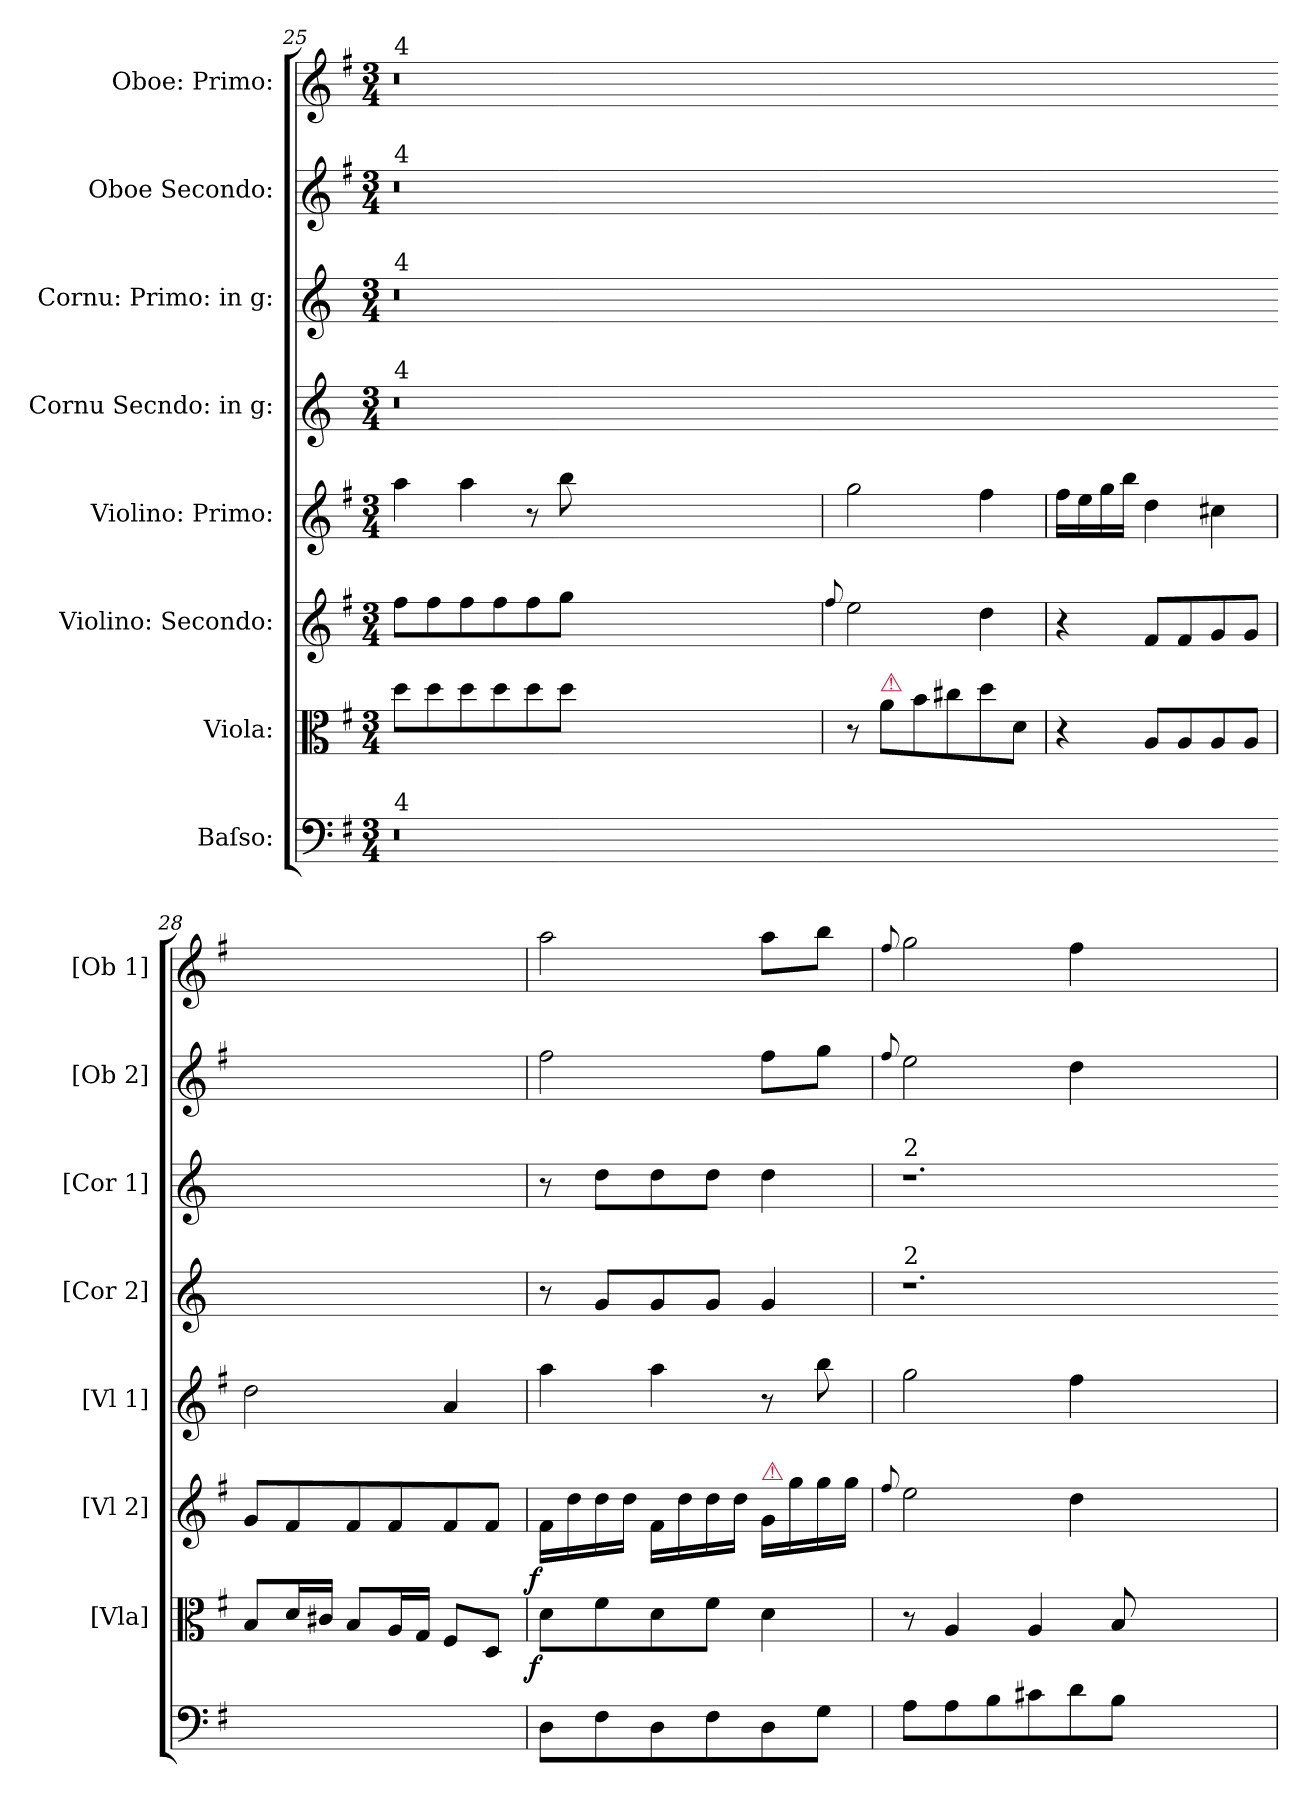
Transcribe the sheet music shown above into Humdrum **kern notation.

**kern	**kern	**dynam	**kern	**dynam	**kern	**dynam	**kern	**kern	**kern	**kern
*part8	*part7	*part7	*part6	*part6	*part5	*part5	*part4	*part3	*part2	*part1
*staff8	*staff7	*staff7	*staff6	*staff6	*staff5	*staff5	*staff4	*staff3	*staff2	*staff1
*I"Baſso:	*I"Viola:	*	*I"Violino: Secondo:	*	*I"Violino: Primo:	*	*I"Cornu Secndo: in g:	*I"Cornu: Primo: in g:	*I"Oboe Secondo:	*I"Oboe: Primo:
*	*I'[Vla]	*	*I'[Vl 2]	*	*I'[Vl 1]	*	*I'[Cor 2]	*I'[Cor 1]	*I'[Ob 2]	*I'[Ob 1]
*clefF4	*clefC3	*	*clefG2	*	*clefG2	*	*clefG2	*clefG2	*clefG2	*clefG2
*	*	*	*	*	*	*	*ITrd3c5	*ITrd3c5	*	*
*k[f#]	*k[f#]	*	*k[f#]	*	*k[f#]	*	*k[f#]	*k[f#]	*k[f#]	*k[f#]
*G:	*G:	*	*G:	*	*G:	*	*	*	*G:	*G:
*M3/4	*M3/4	*	*M3/4	*	*M3/4	*	*M3/4	*M3/4	*M3/4	*M3/4
=25	=25	=25	=25	=25	=25	=25	=25	=25	=25	=25
!	!	!	!	!	!	!	!	!	!	!LO:TX:a:t=4
!	!	!	!	!	!	!	!	!	!LO:TX:a:t=4	!
!	!	!	!	!	!	!	!	!LO:TX:a:t=4	!	!
!	!	!	!	!	!	!	!LO:TX:a:t=4	!	!	!
!LO:TX:a:t=4	!	!	!	!	!	!	!	!	!	!
!	!	!LO:DY:rj	!	!LO:DY:rj	!	!	!	!	!	!
0.r	8dd\L	pia&colon;	8ff#\L	p&colon;	4aa\	.	0.r	0.r	0.r	0.r
.	8dd\	.	8ff#\	.	.	.	.	.	.	.
.	8dd\	.	8ff#\	.	4aa\	p&colon;	.	.	.	.
.	8dd\	.	8ff#\	.	.	.	.	.	.	.
.	8dd\	.	8ff#\	.	8r	.	.	.	.	.
.	8dd\J	.	8gg\J	.	8bb\	.	.	.	.	.
.	0ryy	.	0ryy	.	0ryy	.	.	.	.	.
.	4ryy	.	4ryy	.	4ryy	.	.	.	.	.
=26-	=26	=26-	=26	=26-	=26	=26-	=26-	=26-	=26-	=26-
.	.	.	8qqff#/	.	.	.	.	.	.	.
2.ryy	8r	.	2ee\	.	2gg\	.	2.ryy	2.ryy	2.ryy	2.ryy
!	!LO:TX:a:color=crimson:t=⚠	!	!	!	!	!	!	!	!	!
.	8a\L	.	.	.	.	.	.	.	.	.
.	8b\	.	.	.	.	.	.	.	.	.
.	8cc#X\	.	.	.	.	.	.	.	.	.
.	8dd\	.	4dd\	.	4ff#\	.	.	.	.	.
.	8d/J	.	.	.	.	.	.	.	.	.
=27-	=27	=27-	=27	=27-	=27	=27-	=27-	=27-	=27-	=27-
2.ryy	4r	.	4r	.	16ff#\LL	.	2.ryy	2.ryy	2.ryy	2.ryy
.	.	.	.	.	16ee\	.	.	.	.	.
.	.	.	.	.	16gg\	.	.	.	.	.
.	.	.	.	.	16bb\JJ	.	.	.	.	.
.	8A/L	.	8f#/L	.	4dd\	.	.	.	.	.
.	8A/	.	8f#/	.	.	.	.	.	.	.
.	8A/	.	8g/	.	4cc#X\	.	.	.	.	.
.	8A/J	.	8g/J	.	.	.	.	.	.	.
=28-	=28	=28-	=28	=28-	=28	=28-	=28-	=28-	=28-	=28-
2.ryy	8B/L	.	8g/L	.	2dd\	.	2.ryy	2.ryy	2.ryy	2.ryy
.	16d/L	.	8f#/	.	.	.	.	.	.	.
.	16c#X/JJ	.	.	.	.	.	.	.	.	.
.	8B/L	.	8f#/	.	.	.	.	.	.	.
.	16A/L	.	8f#/	.	.	.	.	.	.	.
.	16G/JJ	.	.	.	.	.	.	.	.	.
.	8F#/L	.	8f#/	.	4a/	.	.	.	.	.
.	8D/J	.	8f#/J	.	.	.	.	.	.	.
=29	=29	=29	=29	=29	=29	=29	=29	=29	=29	=29
!	!	!LO:DY:rj	!	!LO:DY:rj	!	!	!	!	!	!
8D\L	8d\L	f	16f#\LL	f	4aa\	.	8r	8r	2ff#\	2aa\
.	.	.	16dd\	.	.	.	.	.	.	.
8F#\	8f#\	.	16dd\	.	.	.	8d/L	8a\L	.	.
.	.	.	16dd\JJ	.	.	.	.	.	.	.
8D\	8d\	.	16f#\LL	.	4aa\	for&colon;	8d/	8a\	.	.
.	.	.	16dd\	.	.	.	.	.	.	.
8F#\	8f#\J	.	16dd\	.	.	.	8d/J	8a\J	.	.
.	.	.	16dd\JJ	.	.	.	.	.	.	.
!	!	!	!LO:TX:a:color=crimson:t=⚠	!	!	!	!	!	!	!
8D\	4d\	.	16g/LL	.	8r	.	4d/	4a\	8ff#\L	8aa\L
.	.	.	16gg\	.	.	.	.	.	.	.
8G\J	.	.	16gg\	.	8bb\	.	.	.	8gg\J	8bb\J
.	.	.	16gg\JJ	.	.	.	.	.	.	.
=30	=30	=30	=30	=30	=30	=30	=30	=30	=30	=30
.	.	.	8qqff#/	.	.	.	.	.	8qqff#/	8qqff#/
!	!	!	!	!	!	!	!	!LO:TX:a:t=2	!	!
!	!	!	!	!	!	!	!LO:TX:a:t=2	!	!	!
8A\L	8r	.	2ee\	.	2gg\	.	1.r	1.r	2ee\	2gg\
8A\	4A/	.	.	.	.	.	.	.	.	.
8B\	.	.	.	.	.	.	.	.	.	.
8c#X\	4A/	.	.	.	.	.	.	.	.	.
8d\	.	.	4dd\	.	4ff#\	.	.	.	4dd\	4ff#\
8B\J	8B/	.	.	.	.	.	.	.	.	.
2.ryy	2.ryy	.	2.ryy	.	2.ryy	.	.	.	2.ryy	2.ryy
=	=	=	=	=	=	=	=-	=-	=	=
*-	*-	*-	*-	*-	*-	*-	*-	*-	*-	*-
